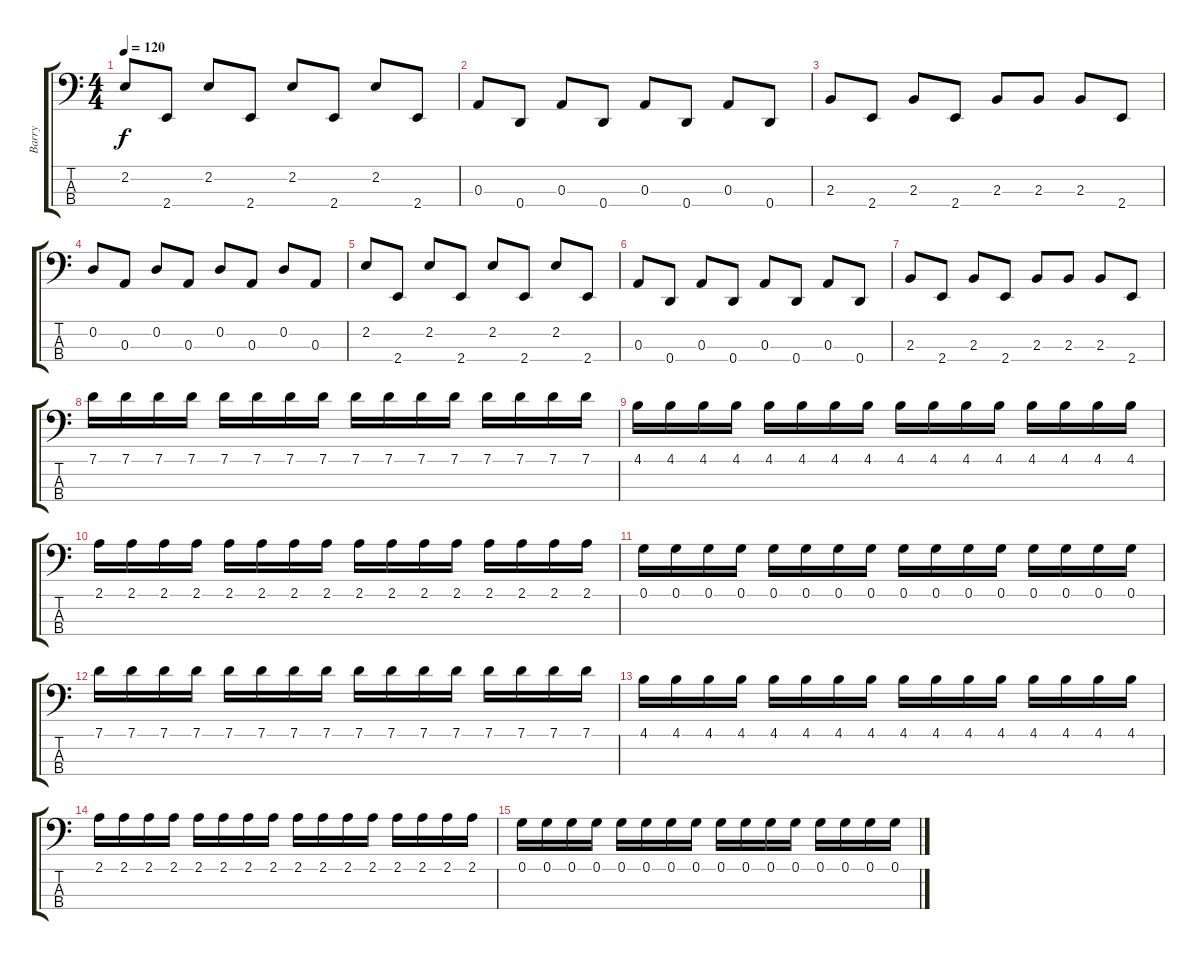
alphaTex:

\track ("Barry" "Barry") {instrument electricbassfinger}
\staff {score tabs}
\tuning (G2 D2 A1 D1) {hide}
\ts (4 4)
\tempo 120
\clef f4
\ks c
2.2.8{dy f} 2.4.8 2.2.8 2.4.8 2.2.8 2.4.8 2.2.8 2.4.8 |
0.3.8 0.4.8 0.3.8 0.4.8 0.3.8 0.4.8 0.3.8 0.4.8 |
2.3.8 2.4.8 2.3.8 2.4.8 2.3.8 2.3.8 2.3.8 2.4.8 |
0.2.8 0.3.8 0.2.8 0.3.8 0.2.8 0.3.8 0.2.8 0.3.8 |
2.2.8 2.4.8 2.2.8 2.4.8 2.2.8 2.4.8 2.2.8 2.4.8 |
0.3.8 0.4.8 0.3.8 0.4.8 0.3.8 0.4.8 0.3.8 0.4.8 |
2.3.8 2.4.8 2.3.8 2.4.8 2.3.8 2.3.8 2.3.8 2.4.8 |
7.1.16 7.1.16 7.1.16 7.1.16 7.1.16 7.1.16 7.1.16 7.1.16 7.1.16 7.1.16 7.1.16 7.1.16 7.1.16 7.1.16 7.1.16 7.1.16 |
4.1.16 4.1.16 4.1.16 4.1.16 4.1.16 4.1.16 4.1.16 4.1.16 4.1.16 4.1.16 4.1.16 4.1.16 4.1.16 4.1.16 4.1.16 4.1.16 |
2.1.16 2.1.16 2.1.16 2.1.16 2.1.16 2.1.16 2.1.16 2.1.16 2.1.16 2.1.16 2.1.16 2.1.16 2.1.16 2.1.16 2.1.16 2.1.16 |
0.1.16 0.1.16 0.1.16 0.1.16 0.1.16 0.1.16 0.1.16 0.1.16 0.1.16 0.1.16 0.1.16 0.1.16 0.1.16 0.1.16 0.1.16 0.1.16 |
7.1.16 7.1.16 7.1.16 7.1.16 7.1.16 7.1.16 7.1.16 7.1.16 7.1.16 7.1.16 7.1.16 7.1.16 7.1.16 7.1.16 7.1.16 7.1.16 |
4.1.16 4.1.16 4.1.16 4.1.16 4.1.16 4.1.16 4.1.16 4.1.16 4.1.16 4.1.16 4.1.16 4.1.16 4.1.16 4.1.16 4.1.16 4.1.16 |
2.1.16 2.1.16 2.1.16 2.1.16 2.1.16 2.1.16 2.1.16 2.1.16 2.1.16 2.1.16 2.1.16 2.1.16 2.1.16 2.1.16 2.1.16 2.1.16 |
0.1.16 0.1.16 0.1.16 0.1.16 0.1.16 0.1.16 0.1.16 0.1.16 0.1.16 0.1.16 0.1.16 0.1.16 0.1.16 0.1.16 0.1.16 0.1.16
